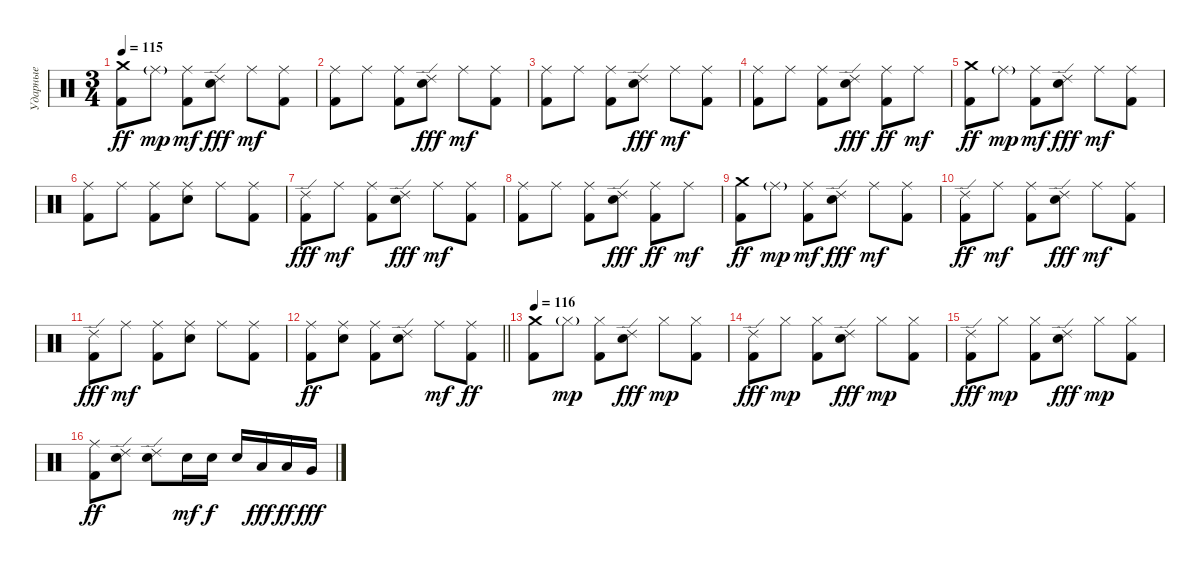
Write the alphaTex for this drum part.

\track ("Ударные" "Ударные") {instrument percussion}
\staff {score}
\articulation defaults
\ts (3 4)
\tempo 115
\clef neutral
\ks c
("Crash medium (hit)" "Kick (hit) 2").8{dy ff} "Ride (middle)"{g}.8{dy mp} ("Ride (middle)" "Kick (hit) 2").8{dy mf} ("Ride (edge) 2" "Electric Snare (hit)").8{dy fff} "Ride (middle)".8{dy mf} ("Ride (middle)" "Kick (hit) 2").8 |
("Ride (middle)" "Kick (hit) 2").8 "Ride (middle)".8 ("Ride (middle)" "Kick (hit) 2").8 ("Ride (edge) 2" "Electric Snare (hit)").8{dy fff} "Ride (middle)".8{dy mf} ("Ride (middle)" "Kick (hit) 2").8 |
("Ride (middle)" "Kick (hit) 2").8 "Ride (middle)".8 ("Ride (middle)" "Kick (hit) 2").8 ("Ride (edge) 2" "Electric Snare (hit)").8{dy fff} "Ride (middle)".8{dy mf} ("Ride (middle)" "Kick (hit) 2").8 |
("Ride (middle)" "Kick (hit) 2").8 "Ride (middle)".8 ("Ride (middle)" "Kick (hit) 2").8 ("Ride (edge) 2" "Electric Snare (hit)").8{dy fff} ("Ride (middle)" "Kick (hit) 2").8{dy ff} "Ride (middle)".8{dy mf} |
("Crash medium (hit)" "Kick (hit) 2").8{dy ff} "Ride (middle)"{g}.8{dy mp} ("Ride (middle)" "Kick (hit) 2").8{dy mf} ("Ride (edge) 2" "Electric Snare (hit)").8{dy fff} "Ride (middle)".8{dy mf} ("Ride (middle)" "Kick (hit) 2").8 |
("Ride (middle)" "Kick (hit) 2").8 "Ride (middle)".8 ("Ride (middle)" "Kick (hit) 2").8 ("Ride (middle)" "Electric Snare (hit)").8 "Ride (middle)".8 ("Ride (middle)" "Kick (hit) 2").8 |
("Ride (edge) 2" "Kick (hit) 2").8{dy fff} "Ride (middle)".8{dy mf} ("Ride (middle)" "Kick (hit) 2").8 ("Ride (edge) 2" "Electric Snare (hit)").8{dy fff} "Ride (middle)".8{dy mf} ("Ride (middle)" "Kick (hit) 2").8 |
("Ride (middle)" "Kick (hit) 2").8 "Ride (middle)".8 ("Ride (middle)" "Kick (hit) 2").8 ("Ride (edge) 2" "Electric Snare (hit)").8{dy fff} ("Ride (middle)" "Kick (hit) 2").8{dy ff} "Ride (middle)".8{dy mf} |
("Crash medium (hit)" "Kick (hit) 2").8{dy ff} "Ride (middle)"{g}.8{dy mp} ("Ride (middle)" "Kick (hit) 2").8{dy mf} ("Ride (edge) 2" "Electric Snare (hit)").8{dy fff} "Ride (middle)".8{dy mf} ("Ride (middle)" "Kick (hit) 2").8 |
("Ride (edge) 2" "Kick (hit) 2").8{dy ff} "Ride (middle)".8{dy mf} ("Ride (middle)" "Kick (hit) 2").8 ("Ride (edge) 2" "Electric Snare (hit)").8{dy fff} "Ride (middle)".8{dy mf} ("Ride (middle)" "Kick (hit) 2").8 |
("Ride (edge) 2" "Kick (hit) 2").8{dy fff} "Ride (middle)".8{dy mf} ("Ride (middle)" "Kick (hit) 2").8 ("Ride (middle)" "Electric Snare (hit)").8 "Ride (middle)".8 ("Ride (middle)" "Kick (hit) 2").8 |
\barLineRight lightlight
("Ride (middle)" "Kick (hit) 2").8{dy ff} ("Ride (middle)" "Electric Snare (hit)").8 ("Ride (middle)" "Kick (hit) 2").8 ("Ride (edge) 2" "Electric Snare (hit)").8 "Ride (middle)".8{dy mf} ("Ride (middle)" "Kick (hit) 2").8{dy ff} |
\tempo 116
("Crash medium (hit)" "Kick (hit) 2").8 "Hi-Hat (closed)"{g}.8{dy mp} ("Hi-Hat (closed)" "Kick (hit) 2").8 ("Ride (edge) 2" "Electric Snare (hit)").8{dy fff} "Hi-Hat (closed)".8{dy mp} ("Hi-Hat (closed)" "Kick (hit) 2").8 |
("Ride (edge) 2" "Kick (hit) 2").8{dy fff} "Hi-Hat (closed)".8{dy mp} ("Hi-Hat (closed)" "Kick (hit) 2").8 ("Ride (edge) 2" "Electric Snare (hit)").8{dy fff} "Hi-Hat (closed)".8{dy mp} ("Hi-Hat (closed)" "Kick (hit) 2").8 |
("Ride (edge) 2" "Kick (hit) 2").8{dy fff} "Hi-Hat (closed)".8{dy mp} ("Hi-Hat (closed)" "Kick (hit) 2").8 ("Ride (edge) 2" "Electric Snare (hit)").8{dy fff} "Hi-Hat (closed)".8{dy mp} ("Hi-Hat (closed)" "Kick (hit) 2").8 |
("Ride (middle)" "Kick (hit) 2").8{dy ff} ("Ride (edge) 2" "Electric Snare (hit)").8 ("Ride (edge) 2" "Electric Snare (hit)").8 "Electric Snare (hit)".16{dy mf} "Electric Snare (hit)".16{dy f} "Electric Snare (hit)".16 "Low Tom (hit)".16{dy fff} "Low Tom (hit)".16{dy ff} "Very Low Tom (hit)".16{dy fff}
